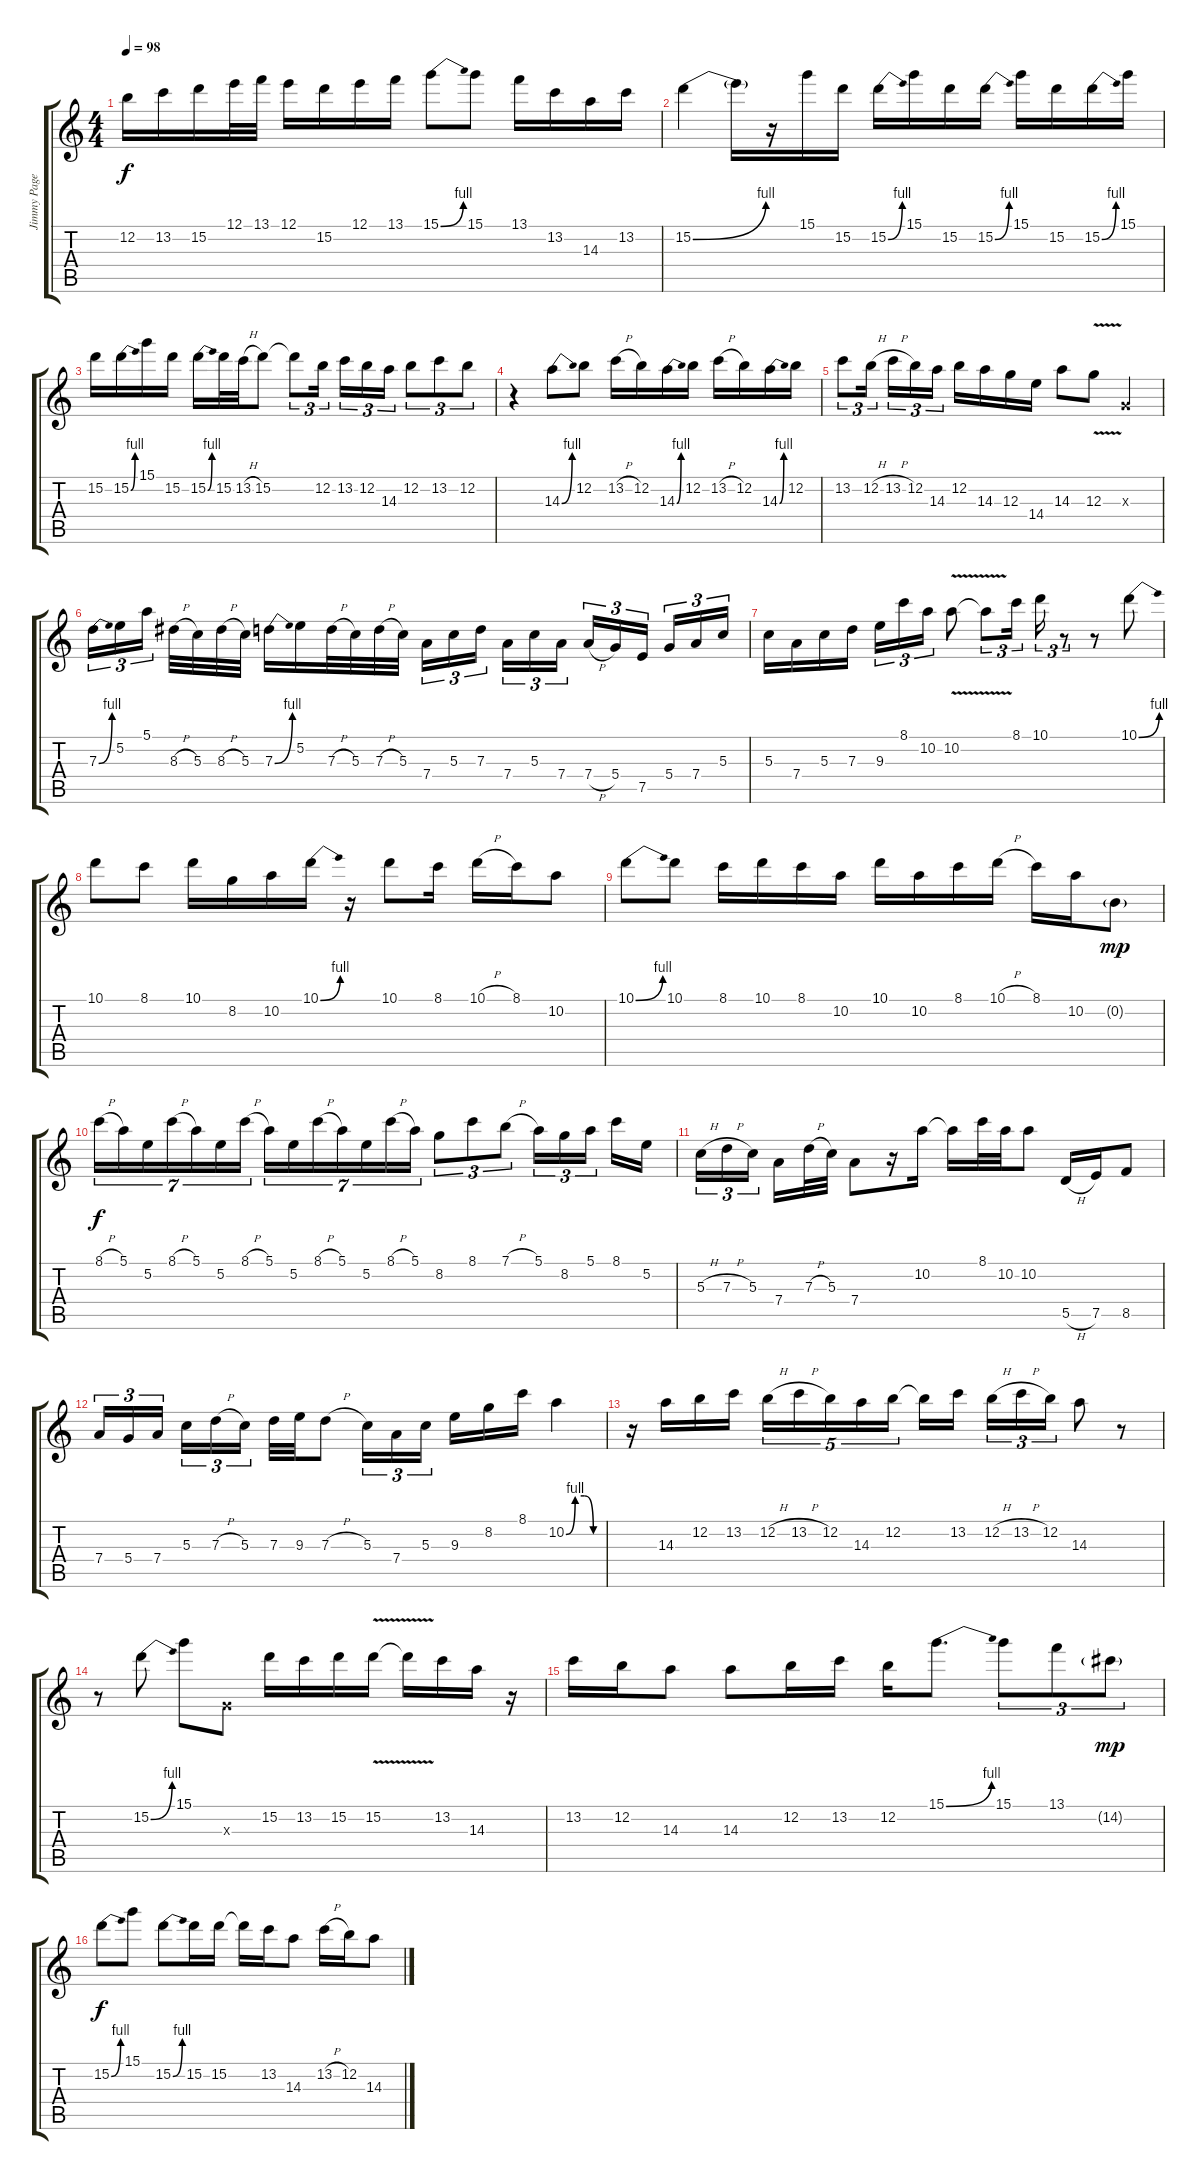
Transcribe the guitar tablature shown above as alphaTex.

\track ("Jimmy Page (6 cordes)" "Jimmy Page") {instrument electricguitarclean}
\staff {score tabs}
\tuning (E4 B3 G3 D3 A2 E2) {hide}
\ts (4 4)
\tempo 98
\clef g2
\ks c
12.2.16{dy f} 13.2.16 15.2.16 12.1.32 13.1.32 12.1.16 15.2.16 12.1.16 13.1.16 15.1{be (bend 0 0 60 4)}.8 15.1.8 13.1.16 13.2.16 14.3.16 13.2.16 |
15.2{be (bend 0 0 60 4)}.4 15.2{t}.16 r.16 15.1.16 15.2.16 15.2{be (bend 0 0 60 4)}.16 15.1.16 15.2.16 15.2{be (bend 0 0 60 4)}.16 15.1.16 15.2.16 15.2{be (bend 0 0 60 4)}.16 15.1.16 |
15.2.16 15.2{be (bend 0 0 60 4)}.16 15.1.16 15.2.16 15.2{be (bend 0 0 60 4)}.16 15.2.32 13.2{h}.32 15.2.8 15.2{t}.8{tu (3 2)} 12.2.16{tu (3 2) beam splitsecondary} 13.2.16{tu (3 2)} 12.2.16{tu (3 2)} 14.3.16{tu (3 2)} 12.2.8{tu (3 2)} 13.2.8{tu (3 2)} 12.2.8{tu (3 2)} |
r.4 14.3{be (bend 0 0 60 4)}.8 12.2.8 13.2{h}.16 12.2.16 14.3{be (bend 0 0 60 4)}.16 12.2.16 13.2{h}.16 12.2.16 14.3{be (bend 0 0 60 4)}.16 12.2.16 |
13.2.8{tu (3 2)} 12.2{h}.16{tu (3 2) beam splitsecondary} 13.2{h}.16{tu (3 2)} 12.2.16{tu (3 2)} 14.3.16{tu (3 2)} 12.2.16 14.3.16 12.3.16 14.4.16 14.3.8 12.3{v}.8 0.3{x}.4 |
7.3{be (bend 0 0 60 4)}.16{tu (3 2)} 5.2.16{tu (3 2)} 5.1.16{tu (3 2) beam splitsecondary} 8.3{h}.32 5.3.32 8.3{h}.32 5.3.32 7.3{be (bend 0 0 60 4)}.16 5.2.16 7.3{h}.32 5.3.32 7.3{h}.32 5.3.32 7.4.16{tu (3 2)} 5.3.16{tu (3 2)} 7.3.16{tu (3 2) beam splitsecondary} 7.4.16{tu (3 2)} 5.3.16{tu (3 2)} 7.4.16{tu (3 2)} 7.4{h}.16{tu (3 2)} 5.4.16{tu (3 2)} 7.5.16{tu (3 2) beam splitsecondary} 5.4.16{tu (3 2)} 7.4.16{tu (3 2)} 5.3.16{tu (3 2)} |
5.3.16 7.4.16 5.3.16 7.3.16 9.3.16{tu (3 2)} 8.1.16{tu (3 2)} 10.2.16{tu (3 2)} 10.2{v}.8 10.2{t}.8{tu (3 2)} 8.1.16{tu (3 2)} 10.1.16{tu (3 2)} r.8{tu (3 2)} r.8 10.1{be (bend 0 0 60 4)}.8 |
10.1.8 8.1.8 10.1.16 8.2.16 10.2.16 10.1{be (bend 0 0 60 4)}.16 r.16 10.1.8 8.1.16 10.1{h}.16 8.1.16 10.2.8 |
10.1{be (bend 0 0 60 4)}.8 10.1.8 8.1.16 10.1.16 8.1.16 10.2.16 10.1.16 10.2.16 8.1.16 10.1{h}.16 8.1.16 10.2.16 0.2{g}.8{dy mp} |
8.1{h}.16{tu (7 4) dy f} 5.1.16{tu (7 4)} 5.2.16{tu (7 4)} 8.1{h}.16{tu (7 4)} 5.1.16{tu (7 4)} 5.2.16{tu (7 4)} 8.1{h}.16{tu (7 4)} 5.1.16{tu (7 4)} 5.2.16{tu (7 4)} 8.1{h}.16{tu (7 4)} 5.1.16{tu (7 4)} 5.2.16{tu (7 4)} 8.1{h}.16{tu (7 4)} 5.1.16{tu (7 4)} 8.2.8{tu (3 2)} 8.1.8{tu (3 2)} 7.1{h}.8{tu (3 2)} 5.1.16{tu (3 2)} 8.2.16{tu (3 2)} 5.1.16{tu (3 2) beam splitsecondary} 8.1.16 5.2.16 |
5.3{h}.16{tu (3 2)} 7.3{h}.16{tu (3 2)} 5.3.16{tu (3 2) beam splitsecondary} 7.4.16 7.3{h}.32 5.3.32 7.4.8 r.16 10.2.16 10.2{t}.16 8.1.32 10.2.32 10.2.8 5.5{h}.16 7.5.16 8.5.8 |
7.4.16{tu (3 2)} 5.4.16{tu (3 2)} 7.4.16{tu (3 2) beam splitsecondary} 5.3.16{tu (3 2)} 7.3{h}.16{tu (3 2)} 5.3.16{tu (3 2)} 7.3.32 9.3.32 7.3{h}.8 5.3.16{tu (3 2)} 7.4.16{tu (3 2)} 5.3.16{tu (3 2) beam splitsecondary} 9.3.16 8.2.16 8.1.16 10.2{be (custom 0 0 15 4 30 4 45 0 60 0)}.4 |
r.16 14.3.16 12.2.16 13.2.16 12.2{h}.16{tu (5 4)} 13.2{h}.16{tu (5 4)} 12.2.16{tu (5 4)} 14.3.16{tu (5 4)} 12.2.16{tu (5 4)} 12.2{t}.16 13.2.16{beam splitsecondary} 12.2{h}.16{tu (3 2)} 13.2{h}.16{tu (3 2)} 12.2.16{tu (3 2)} 14.3.8 r.8 |
r.8 15.2{be (bend 0 0 60 4)}.8 15.1.8 0.3{x}.8 15.2.16 13.2.16 15.2.16 15.2{v}.16 15.2{t}.16 13.2.16 14.3.16 r.16 |
13.2.16 12.2.16 14.3.8 14.3.8 12.2.16 13.2.16 12.2.16 15.1{be (bend 0 0 60 4)}.8{d} 15.1.8{tu (3 2)} 13.1.8{tu (3 2)} 14.2{g}.8{tu (3 2) dy mp} |
15.2{be (bend 0 0 60 4)}.8{dy f} 15.1.8 15.2{be (bend 0 0 60 4)}.8 15.2.16 15.2.16 15.2{t}.16 13.2.16 14.3.8 13.2{h}.16 12.2.16 14.3.8
